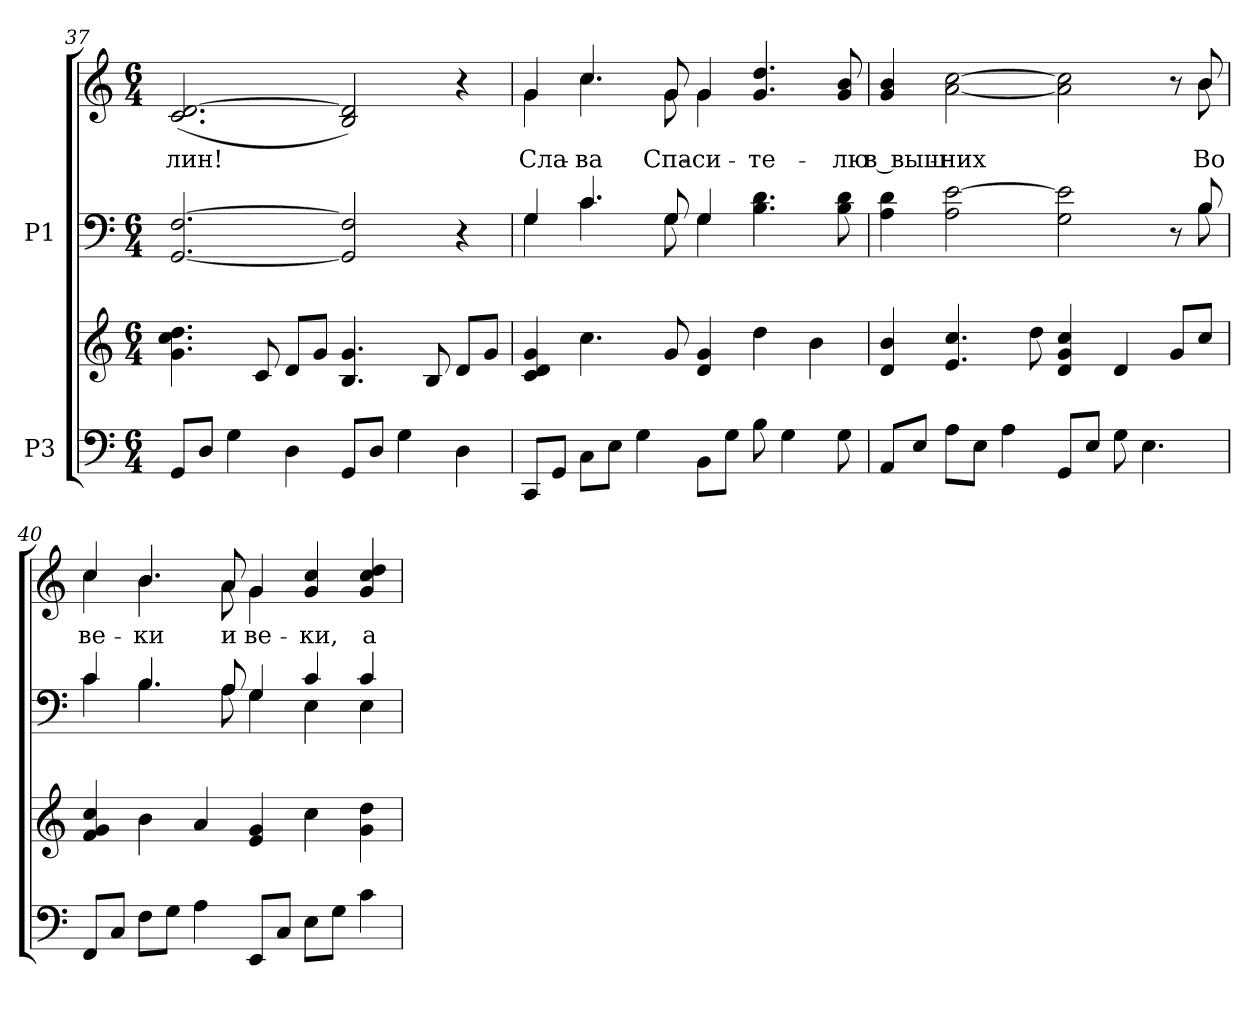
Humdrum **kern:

**kern	**kern	**kern	**kern	**text
*part2	*part2	*part1	*part1	*part1
*staff4	*staff3	*staff2	*staff1	*staff1
*I"P3	*	*I"P1	*	*
*clefF4	*clefG2	*clefF4	*clefG2	*
*k[]	*k[]	*k[]	*k[]	*
*C:	*C:	*C:	*C:	*
*M6/4	*M6/4	*M6/4	*M6/4	*
=37	=37	=37	=37	=37
!	!	!	!	!LO:LY:b:color=#000000
8GGi/L	4.gi\ 4.cci 4.ddi	[<2.GGi/ [>2.Fi	(2.ci/ [>2.di	-лин!
8Di/J	.	.	.	.
4Gi\	.	.	.	.
.	8ci/	.	.	.
4Di\	8di/L	.	.	.
.	8gi/J	.	.	.
8GGi/L	4.Bi/ 4.gi	2GGi/] 2Fi]	2Bi/ 2di])	.
8Di/J	.	.	.	.
4Gi\	.	.	.	.
.	8Bi/	.	.	.
4Di\	8di/L	4r	4r	.
.	8gi/J	.	.	.
!!LO:PB:g=z
=38	=38	=38	=38	=38
*	*	*^	*	*
!	!	!	!	!	!LO:LY:b:color=#000000
*	*	*	*	*^	*
8CCi/L	4ci/ 4di 4gi	4Gi/	4Gi\	4gi/	4gi\	Сла-
8GGi/J	.	.	.	.	.	.
!	!	!	!	!	!	!LO:LY:b:color=#000000
8Ci\L	4.cci\	4.ci/	4.ci\	4.cci/	4.cci\	-ва
8Ei\J	.	.	.	.	.	.
4Gi\	.	.	.	.	.	.
!	!	!	!	!	!	!LO:LY:b:color=#000000
.	8gi/	8Gi/	8Gi\	8gi/	8gi\	Спа-
!	!	!	!	!	!	!LO:LY:b:color=#000000
8BBi\L	4di/ 4gi	4Gi/	4Gi\	4gi/	4gi\	-си-
8Gi\J	.	.	.	.	.	.
!	!	!	!	!	!	!LO:LY:b:color=#000000
8Bi\	4ddi\	4.Bi\ 4.di	2ryy	4.gi/ 4.ddi	2ryy	-те-
4Gi\	.	.	.	.	.	.
.	4bi\	.	.	.	.	.
!	!	!	!	!	!	!LO:LY:b:color=#000000
8Gi\	.	8Bi\ 8di	.	8gi/ 8bi	.	-лю
=39	=39	=39	=39	=39	=39	=39
!	!	!	!	!	!	!LO:LY:b:color=#000000
8AAi/L	4di/ 4bi	4Ai\ 4di	4.ryy	4gi/ 4bi	4.ryy	в выш-
8Ei/J	.	.	.	.	.	.
!	!	!	!	!	!	!LO:LY:b:color=#000000
8Ai\L	4.ei/ 4.cci	2Ai\ [>2ei	.	[<2ai\ [>2cci	.	-них
*	*	*v	*v	*	*	*
*	*	*	*v	*v	*
8Ei\J	.	.	.	.
4Ai\	.	.	.	.
.	8ddi\	.	.	.
8GGi/L	4di/ 4gi 4cci	2Gi\ 2ei]	2ai\] 2cci]	.
8Ei/J	.	.	.	.
8Gi\	4di/	.	.	.
4.Ei\	.	.	.	.
.	8gi/L	8r	8r	.
*	*	*^	*	*
!	!	!	!	!	!LO:LY:b:color=#000000
*	*	*	*	*^	*
.	8cci/J	8Bi/	8Bi\	8bi/	8bi\	Во
=40	=40	=40	=40	=40	=40	=40
!	!	!	!	!	!	!LO:LY:b:color=#000000
8FFi/L	4fi/ 4gi 4cci	4ci/	4ci\	4cci/	4cci\	ве-
8Ci/J	.	.	.	.	.	.
!	!	!	!	!	!	!LO:LY:b:color=#000000
8Fi\L	4bi\	4.Bi/	4.Bi\	4.bi/	4.bi\	-ки
8Gi\J	.	.	.	.	.	.
4Ai\	4ai/	.	.	.	.	.
!	!	!	!	!	!	!LO:LY:b:color=#000000
.	.	8Ai/	8Ai\	8ai/	8ai\	и
!	!	!	!	!	!	!LO:LY:b:color=#000000
8EEi/L	4ei/ 4gi	4Gi/	4Gi\	4gi/	4gi\	ве-
8Ci/J	.	.	.	.	.	.
!	!	!	!	!	!	!LO:LY:b:color=#000000
8Ei\L	4cci\	4ci/	4Ei\	4gi/ 4cci	2ryy	-ки,
8Gi\J	.	.	.	.	.	.
!	!	!	!	!	!	!LO:LY:b:color=#000000
4ci\	4gi\ 4ddi	4ci/	4Ei\	4gi/ 4cci 4ddi	.	а-
*	*	*v	*v	*	*	*
*	*	*	*v	*v	*
=	=	=	=	=
*-	*-	*-	*-	*-
